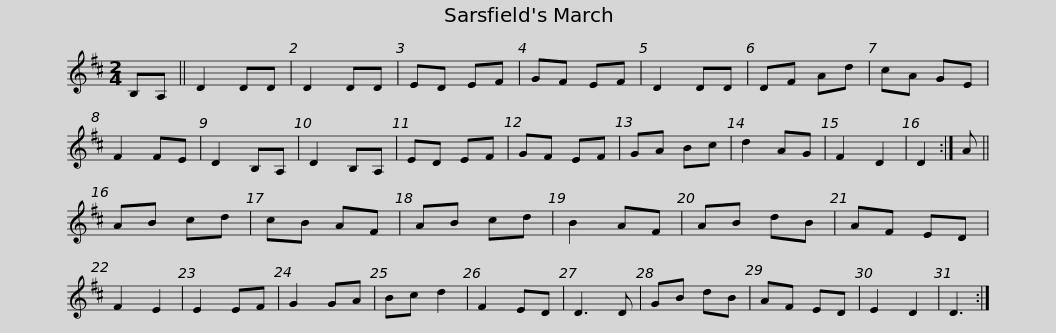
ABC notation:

X:1
L:1/8
M:2/4
I:linebreak $
K:D
V:1 treble
V:1
 B,A, || D2 DD | D2 DD | ED EF | GF EF | %5
 D2 DD | DF Ad | cA GE | F2 FE |$ D2 B,A, | %10
 D2 B,A, | ED EF | GF EF | GA Bc | d2 AG | %15
 F2 D2 | D2 :|$ A || AB cd | cB AF | %20
 AB cd | B2 AF | AB dB | AF ED | F2 E2 | %25
 E2 EF |$ G2 GA | Bc d2 | F2 ED | D3 D | %30
 GB dB | AF ED | E2 D2 | D3 :| %34
